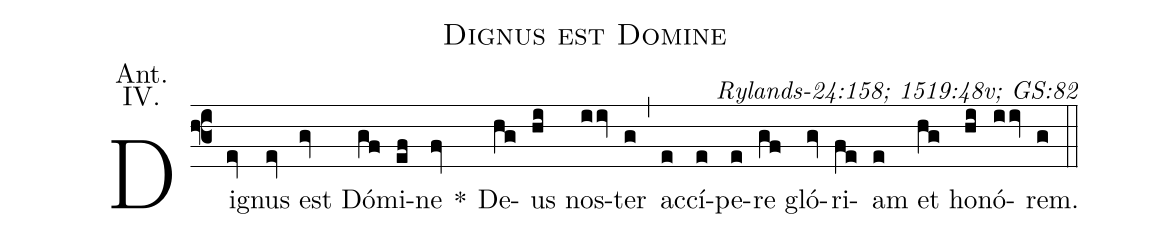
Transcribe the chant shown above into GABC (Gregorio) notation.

name: Dignus est Domine;
commentary: Rylands-24:158; 1519:48v; GS:82;
annotation: Ant.;
annotation: IV.;
%%
(f3) Dig(ev)nus(ev) est(gv) Dó(gf)mi(ef)ne(fv) *() De(hg)us(hi) nos(iiv)ter(g) (,)
ac(e)cí(e)pe(e)re(gf) gló(gv)ri(fe)am(e) et(hg) ho(hi)nó(iiv)rem.(g) (::)
